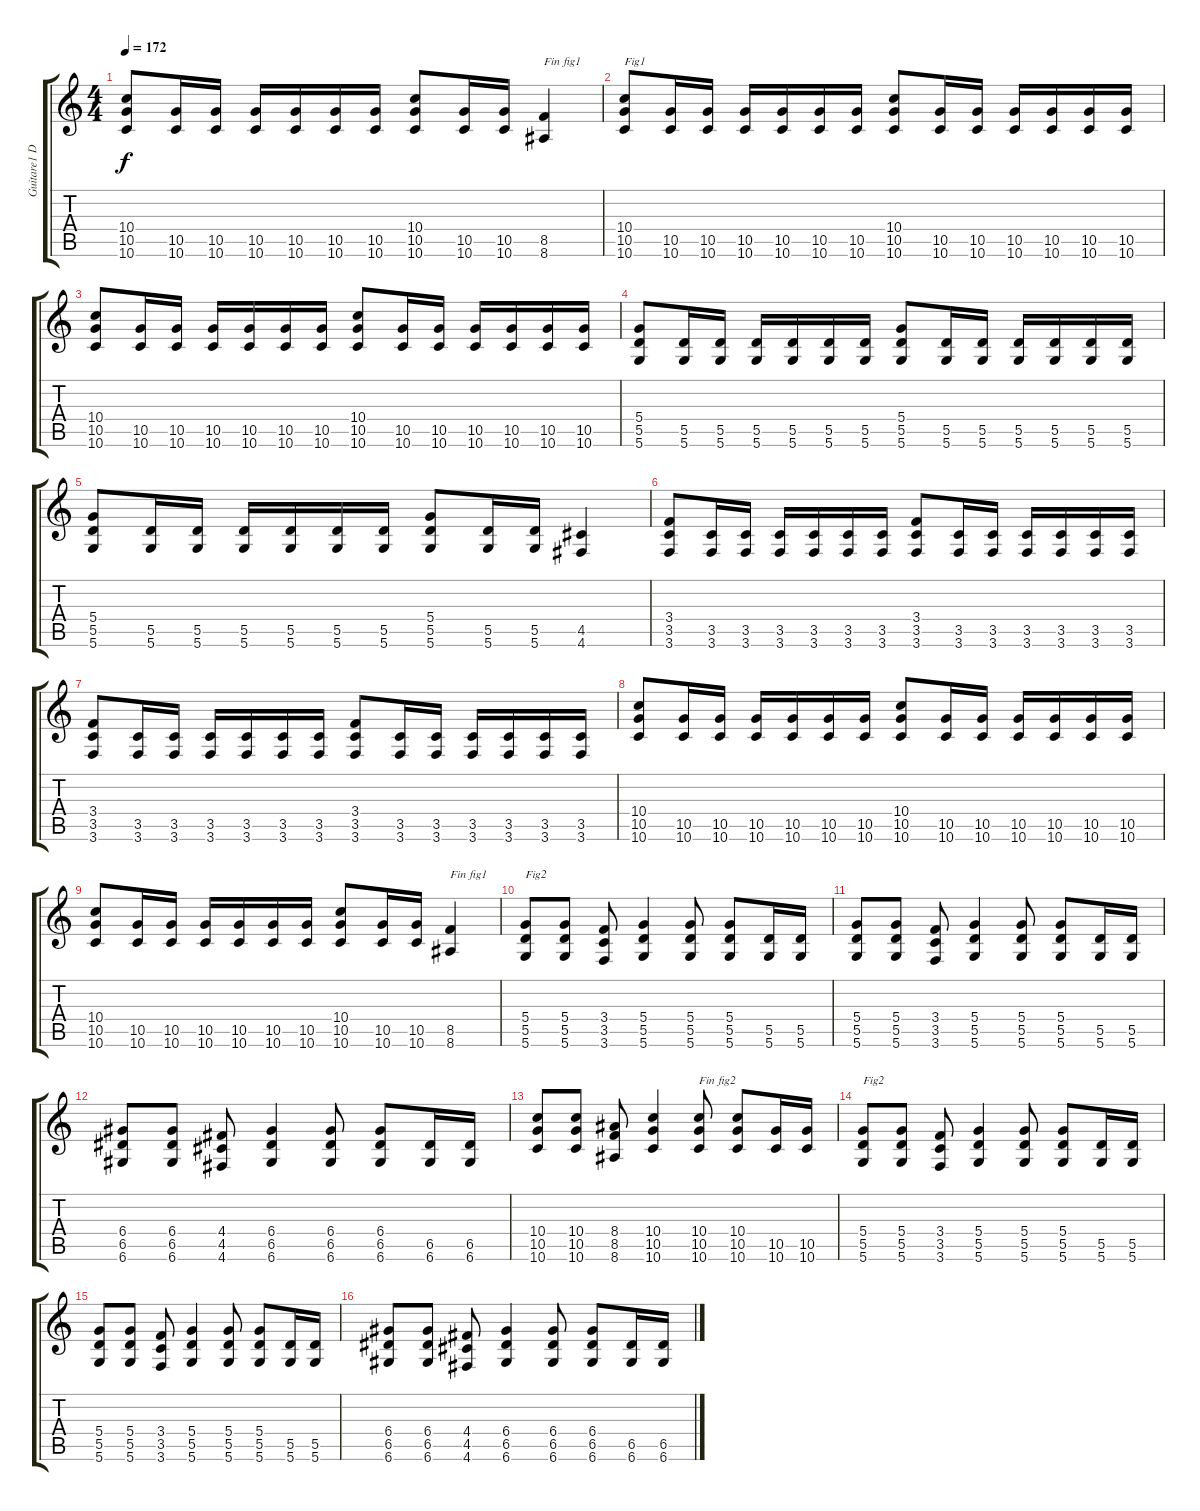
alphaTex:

\track ("Guitare1 Dr-D" "Guitare1 D") {instrument distortionguitar}
\staff {score tabs}
\tuning (E4 B3 G3 D3 A2 D2) {hide}
\ts (4 4)
\tempo 172
\clef g2
\ks c
(10.4 10.5 10.6).8{dy f} (10.5 10.6).16 (10.5 10.6).16 (10.5 10.6).16 (10.5 10.6).16 (10.5 10.6).16 (10.5 10.6).16 (10.4 10.5 10.6).8 (10.5 10.6).16 (10.5 10.6).16 (8.5 8.6).4{txt "Fin fig1"} |
(10.4 10.5 10.6).8{txt "Fig1"} (10.5 10.6).16 (10.5 10.6).16 (10.5 10.6).16 (10.5 10.6).16 (10.5 10.6).16 (10.5 10.6).16 (10.4 10.5 10.6).8 (10.5 10.6).16 (10.5 10.6).16 (10.5 10.6).16 (10.5 10.6).16 (10.5 10.6).16 (10.5 10.6).16 |
(10.4 10.5 10.6).8 (10.5 10.6).16 (10.5 10.6).16 (10.5 10.6).16 (10.5 10.6).16 (10.5 10.6).16 (10.5 10.6).16 (10.4 10.5 10.6).8 (10.5 10.6).16 (10.5 10.6).16 (10.5 10.6).16 (10.5 10.6).16 (10.5 10.6).16 (10.5 10.6).16 |
(5.4 5.5 5.6).8 (5.5 5.6).16 (5.5 5.6).16 (5.5 5.6).16 (5.5 5.6).16 (5.5 5.6).16 (5.5 5.6).16 (5.4 5.5 5.6).8 (5.5 5.6).16 (5.5 5.6).16 (5.5 5.6).16 (5.5 5.6).16 (5.5 5.6).16 (5.5 5.6).16 |
(5.4 5.5 5.6).8 (5.5 5.6).16 (5.5 5.6).16 (5.5 5.6).16 (5.5 5.6).16 (5.5 5.6).16 (5.5 5.6).16 (5.4 5.5 5.6).8 (5.5 5.6).16 (5.5 5.6).16 (4.5 4.6).4 |
(3.4 3.5 3.6).8 (3.5 3.6).16 (3.5 3.6).16 (3.5 3.6).16 (3.5 3.6).16 (3.5 3.6).16 (3.5 3.6).16 (3.4 3.5 3.6).8 (3.5 3.6).16 (3.5 3.6).16 (3.5 3.6).16 (3.5 3.6).16 (3.5 3.6).16 (3.5 3.6).16 |
(3.4 3.5 3.6).8 (3.5 3.6).16 (3.5 3.6).16 (3.5 3.6).16 (3.5 3.6).16 (3.5 3.6).16 (3.5 3.6).16 (3.4 3.5 3.6).8 (3.5 3.6).16 (3.5 3.6).16 (3.5 3.6).16 (3.5 3.6).16 (3.5 3.6).16 (3.5 3.6).16 |
(10.4 10.5 10.6).8 (10.5 10.6).16 (10.5 10.6).16 (10.5 10.6).16 (10.5 10.6).16 (10.5 10.6).16 (10.5 10.6).16 (10.4 10.5 10.6).8 (10.5 10.6).16 (10.5 10.6).16 (10.5 10.6).16 (10.5 10.6).16 (10.5 10.6).16 (10.5 10.6).16 |
(10.4 10.5 10.6).8 (10.5 10.6).16 (10.5 10.6).16 (10.5 10.6).16 (10.5 10.6).16 (10.5 10.6).16 (10.5 10.6).16 (10.4 10.5 10.6).8 (10.5 10.6).16 (10.5 10.6).16 (8.5 8.6).4{txt "Fin fig1"} |
(5.4 5.5 5.6).8{txt "Fig2"} (5.4 5.5 5.6).8 (3.4 3.5 3.6).8 (5.4 5.5 5.6).4 (5.4 5.5 5.6).8 (5.4 5.5 5.6).8 (5.5 5.6).16 (5.5 5.6).16 |
(5.4 5.5 5.6).8 (5.4 5.5 5.6).8 (3.4 3.5 3.6).8 (5.4 5.5 5.6).4 (5.4 5.5 5.6).8 (5.4 5.5 5.6).8 (5.5 5.6).16 (5.5 5.6).16 |
(6.4 6.5 6.6).8 (6.4 6.5 6.6).8 (4.4 4.5 4.6).8 (6.4 6.5 6.6).4 (6.4 6.5 6.6).8 (6.4 6.5 6.6).8 (6.5 6.6).16 (6.5 6.6).16 |
(10.4 10.5 10.6).8 (10.4 10.5 10.6).8 (8.4 8.5 8.6).8 (10.4 10.5 10.6).4 (10.4 10.5 10.6).8{txt "Fin fig2"} (10.4 10.5 10.6).8 (10.5 10.6).16 (10.5 10.6).16 |
(5.4 5.5 5.6).8{txt "Fig2"} (5.4 5.5 5.6).8 (3.4 3.5 3.6).8 (5.4 5.5 5.6).4 (5.4 5.5 5.6).8 (5.4 5.5 5.6).8 (5.5 5.6).16 (5.5 5.6).16 |
(5.4 5.5 5.6).8 (5.4 5.5 5.6).8 (3.4 3.5 3.6).8 (5.4 5.5 5.6).4 (5.4 5.5 5.6).8 (5.4 5.5 5.6).8 (5.5 5.6).16 (5.5 5.6).16 |
(6.4 6.5 6.6).8 (6.4 6.5 6.6).8 (4.4 4.5 4.6).8 (6.4 6.5 6.6).4 (6.4 6.5 6.6).8 (6.4 6.5 6.6).8 (6.5 6.6).16 (6.5 6.6).16
